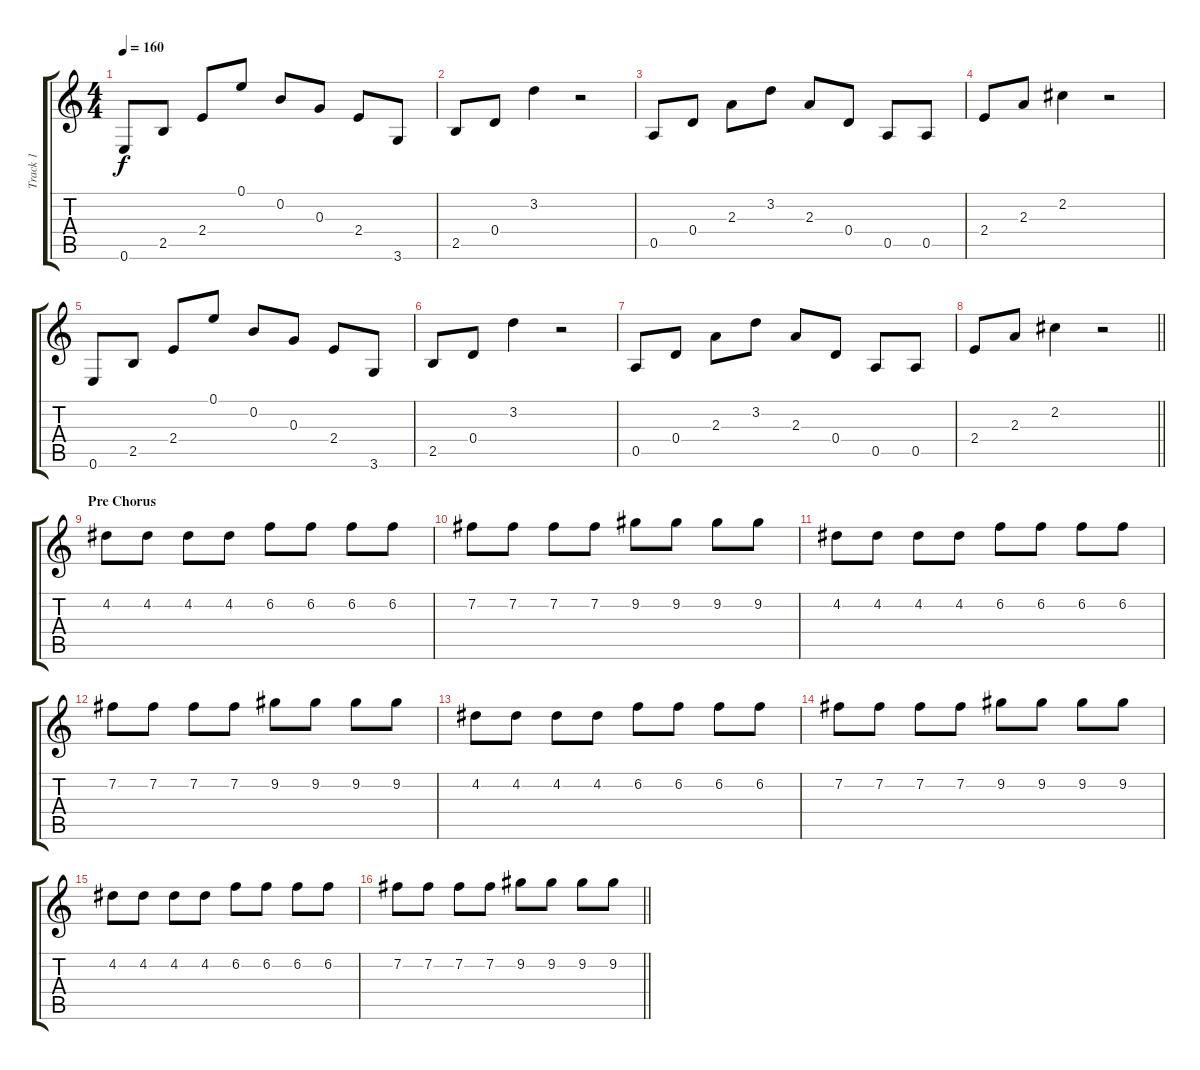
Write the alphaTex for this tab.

\track ("Track 1" "Track 1") {instrument acousticguitarsteel}
\staff {score tabs}
\tuning (E4 B3 G3 D3 A2 E2) {hide}
\ts (4 4)
\tempo 160
\clef g2
\ks c
0.6.8{dy f} 2.5.8 2.4.8 0.1.8 0.2.8 0.3.8 2.4.8 3.6.8 |
2.5.8 0.4.8 3.2.4 r.2 |
0.5.8 0.4.8 2.3.8 3.2.8 2.3.8 0.4.8 0.5.8 0.5.8 |
2.4.8 2.3.8 2.2.4 r.2 |
0.6.8 2.5.8 2.4.8 0.1.8 0.2.8 0.3.8 2.4.8 3.6.8 |
2.5.8 0.4.8 3.2.4 r.2 |
0.5.8 0.4.8 2.3.8 3.2.8 2.3.8 0.4.8 0.5.8 0.5.8 |
\barLineRight lightlight
2.4.8 2.3.8 2.2.4 r.2 |
\section ("" "Pre Chorus")
4.2.8{instrument overdrivenguitar} 4.2.8 4.2.8 4.2.8 6.2.8 6.2.8 6.2.8 6.2.8 |
7.2.8 7.2.8 7.2.8 7.2.8 9.2.8 9.2.8 9.2.8 9.2.8 |
4.2.8 4.2.8 4.2.8 4.2.8 6.2.8 6.2.8 6.2.8 6.2.8 |
7.2.8 7.2.8 7.2.8 7.2.8 9.2.8 9.2.8 9.2.8 9.2.8 |
4.2.8 4.2.8 4.2.8 4.2.8 6.2.8 6.2.8 6.2.8 6.2.8 |
7.2.8 7.2.8 7.2.8 7.2.8 9.2.8 9.2.8 9.2.8 9.2.8 |
4.2.8 4.2.8 4.2.8 4.2.8 6.2.8 6.2.8 6.2.8 6.2.8 |
\barLineRight lightlight
7.2.8 7.2.8 7.2.8 7.2.8 9.2.8 9.2.8 9.2.8 9.2.8
